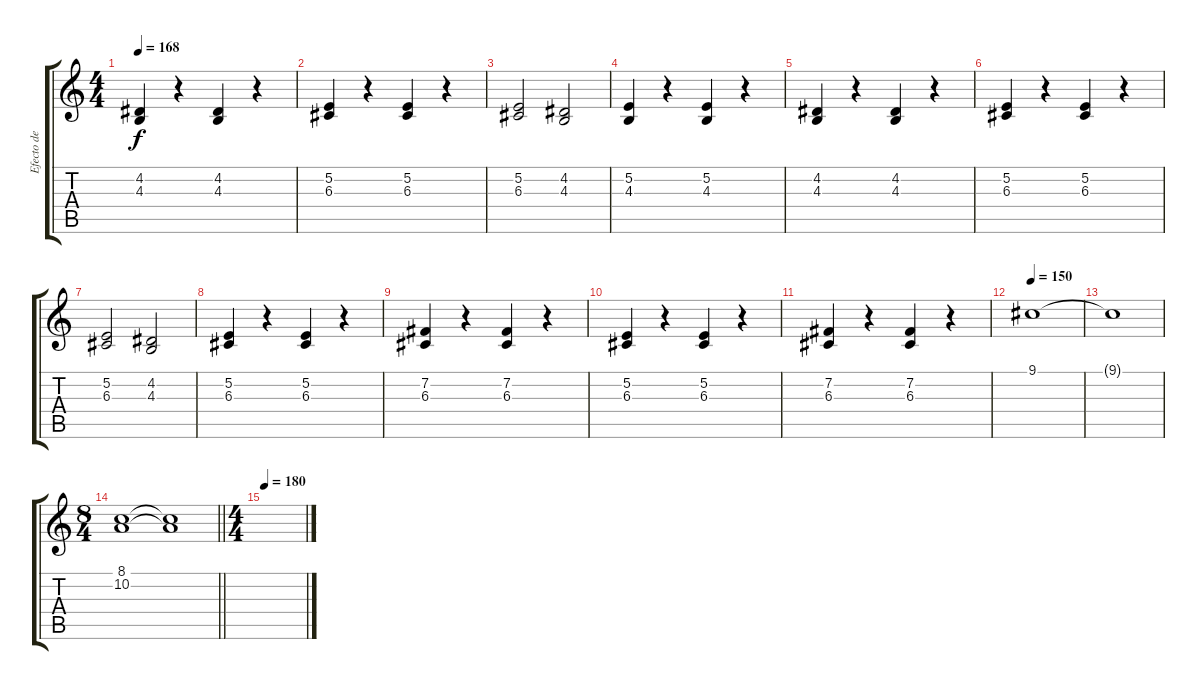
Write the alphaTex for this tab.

\track ("Efecto de Violin" "Efecto de ") {instrument stringensemble1}
\staff {score tabs}
\tuning (E4 B3 G3 D3 A2 E2) {hide}
\ts (4 4)
\tempo 168
\clef g2
\ks c
(4.2 4.3).4{dy f} r.4 (4.2 4.3).4 r.4 |
(5.2 6.3).4 r.4 (5.2 6.3).4 r.4 |
(5.2 6.3).2 (4.2 4.3).2 |
(5.2 4.3).4 r.4 (5.2 4.3).4 r.4 |
(4.2 4.3).4 r.4 (4.2 4.3).4 r.4 |
(5.2 6.3).4 r.4 (5.2 6.3).4 r.4 |
(5.2 6.3).2 (4.2 4.3).2 |
(5.2 6.3).4 r.4 (5.2 6.3).4 r.4 |
(7.2 6.3).4 r.4 (7.2 6.3).4 r.4 |
(5.2 6.3).4 r.4 (5.2 6.3).4 r.4 |
(7.2 6.3).4 r.4 (7.2 6.3).4 r.4 |
\tempo 150
9.1.1 |
9.1{t}.1 |
\ts (8 4)
\barLineRight lightlight
(8.1 10.2).1 (8.1{t} 10.2{t}).1 |
\ts (4 4)
\tempo 180
